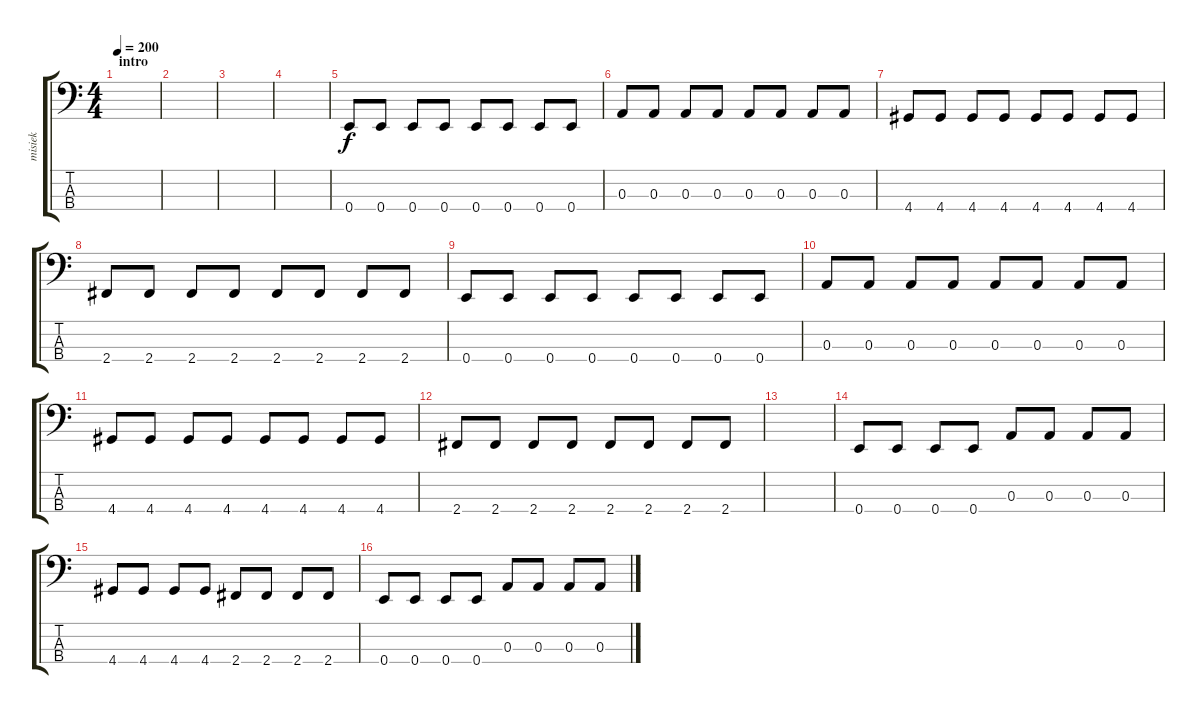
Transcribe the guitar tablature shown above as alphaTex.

\track ("misiek" "misiek") {instrument electricbasspick}
\staff {score tabs}
\tuning (G2 D2 A1 E1) {hide}
\ts (4 4)
\section ("" "intro")
\tempo 200
\clef f4
\ks c
|
|
|
|
0.4.8 0.4.8 0.4.8 0.4.8 0.4.8 0.4.8 0.4.8 0.4.8 |
0.3.8 0.3.8 0.3.8 0.3.8 0.3.8 0.3.8 0.3.8 0.3.8 |
4.4.8 4.4.8 4.4.8 4.4.8 4.4.8 4.4.8 4.4.8 4.4.8 |
2.4.8 2.4.8 2.4.8 2.4.8 2.4.8 2.4.8 2.4.8 2.4.8 |
0.4.8 0.4.8 0.4.8 0.4.8 0.4.8 0.4.8 0.4.8 0.4.8 |
0.3.8 0.3.8 0.3.8 0.3.8 0.3.8 0.3.8 0.3.8 0.3.8 |
4.4.8 4.4.8 4.4.8 4.4.8 4.4.8 4.4.8 4.4.8 4.4.8 |
2.4.8 2.4.8 2.4.8 2.4.8 2.4.8 2.4.8 2.4.8 2.4.8 |
|
0.4.8 0.4.8 0.4.8 0.4.8 0.3.8 0.3.8 0.3.8 0.3.8 |
4.4.8 4.4.8 4.4.8 4.4.8 2.4.8 2.4.8 2.4.8 2.4.8 |
0.4.8 0.4.8 0.4.8 0.4.8 0.3.8 0.3.8 0.3.8 0.3.8
